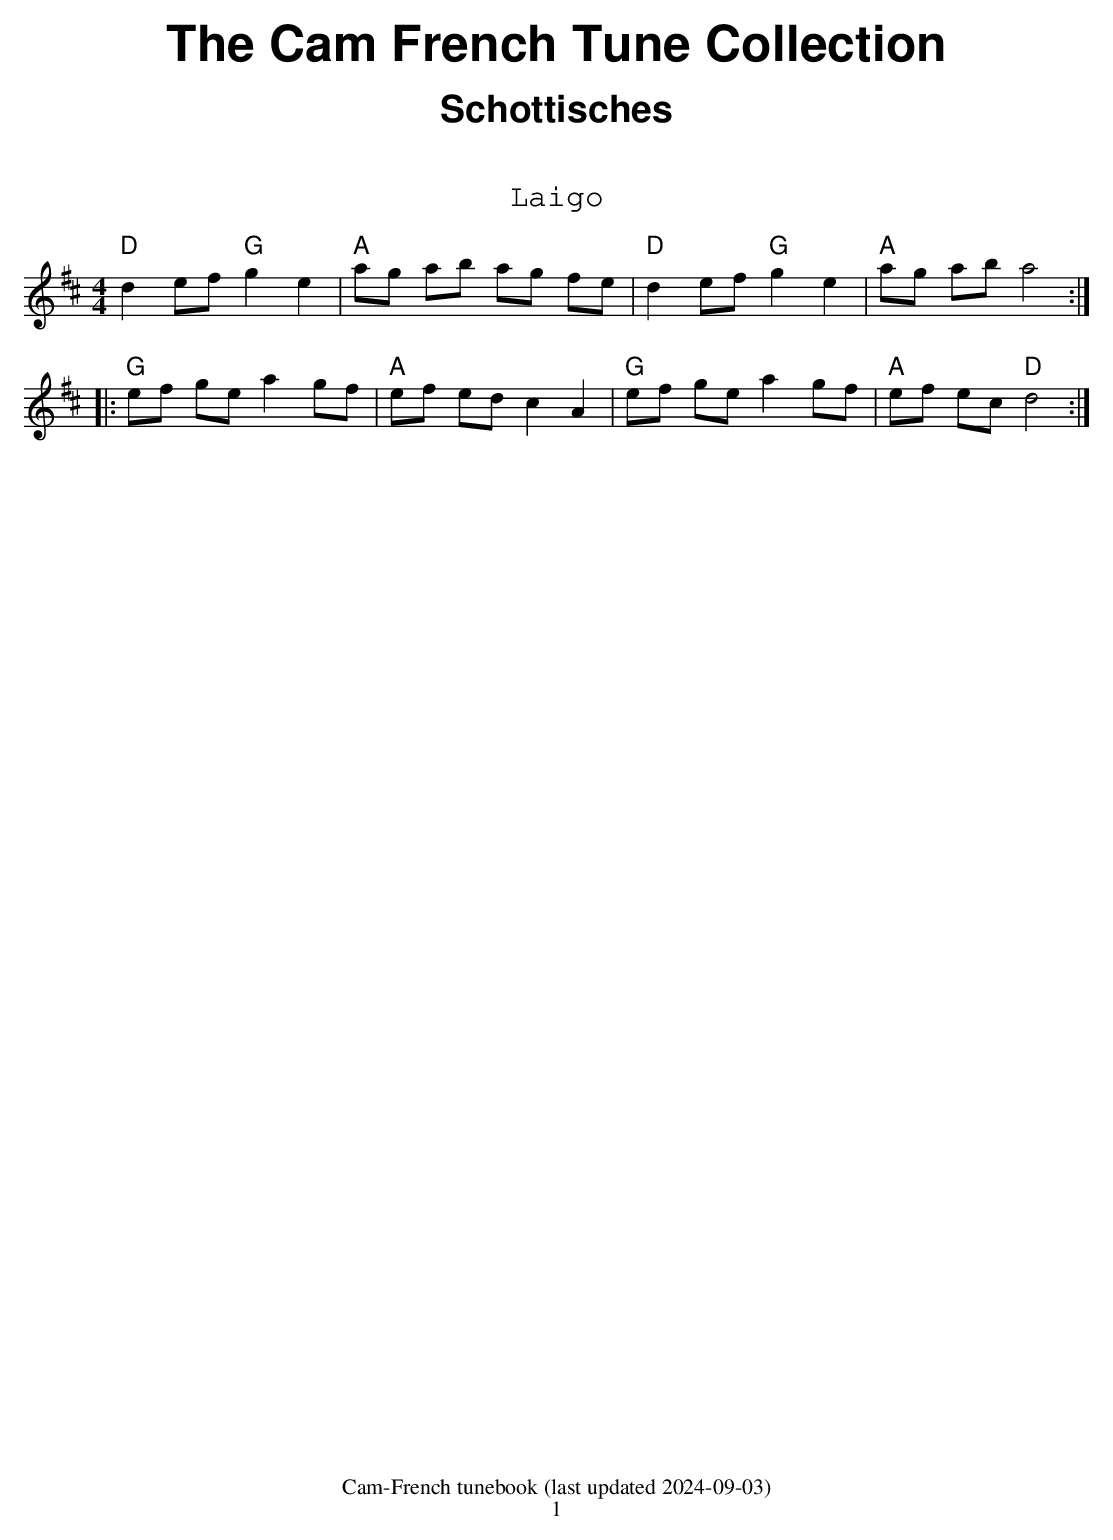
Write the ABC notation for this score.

X:1
T:Laigo
M:4/4
L:1/8
Q:1/4=100
K:Dmaj
"D"d2 ef "G"g2 e2|"A"ag ab ag fe|"D"d2 ef "G"g2 e2|"A"ag ab a4:|
|:"G"ef ge a2 gf|"A"ef ed c2 A2|"G"ef ge a2 gf|"A"ef ec "D"d4:|
